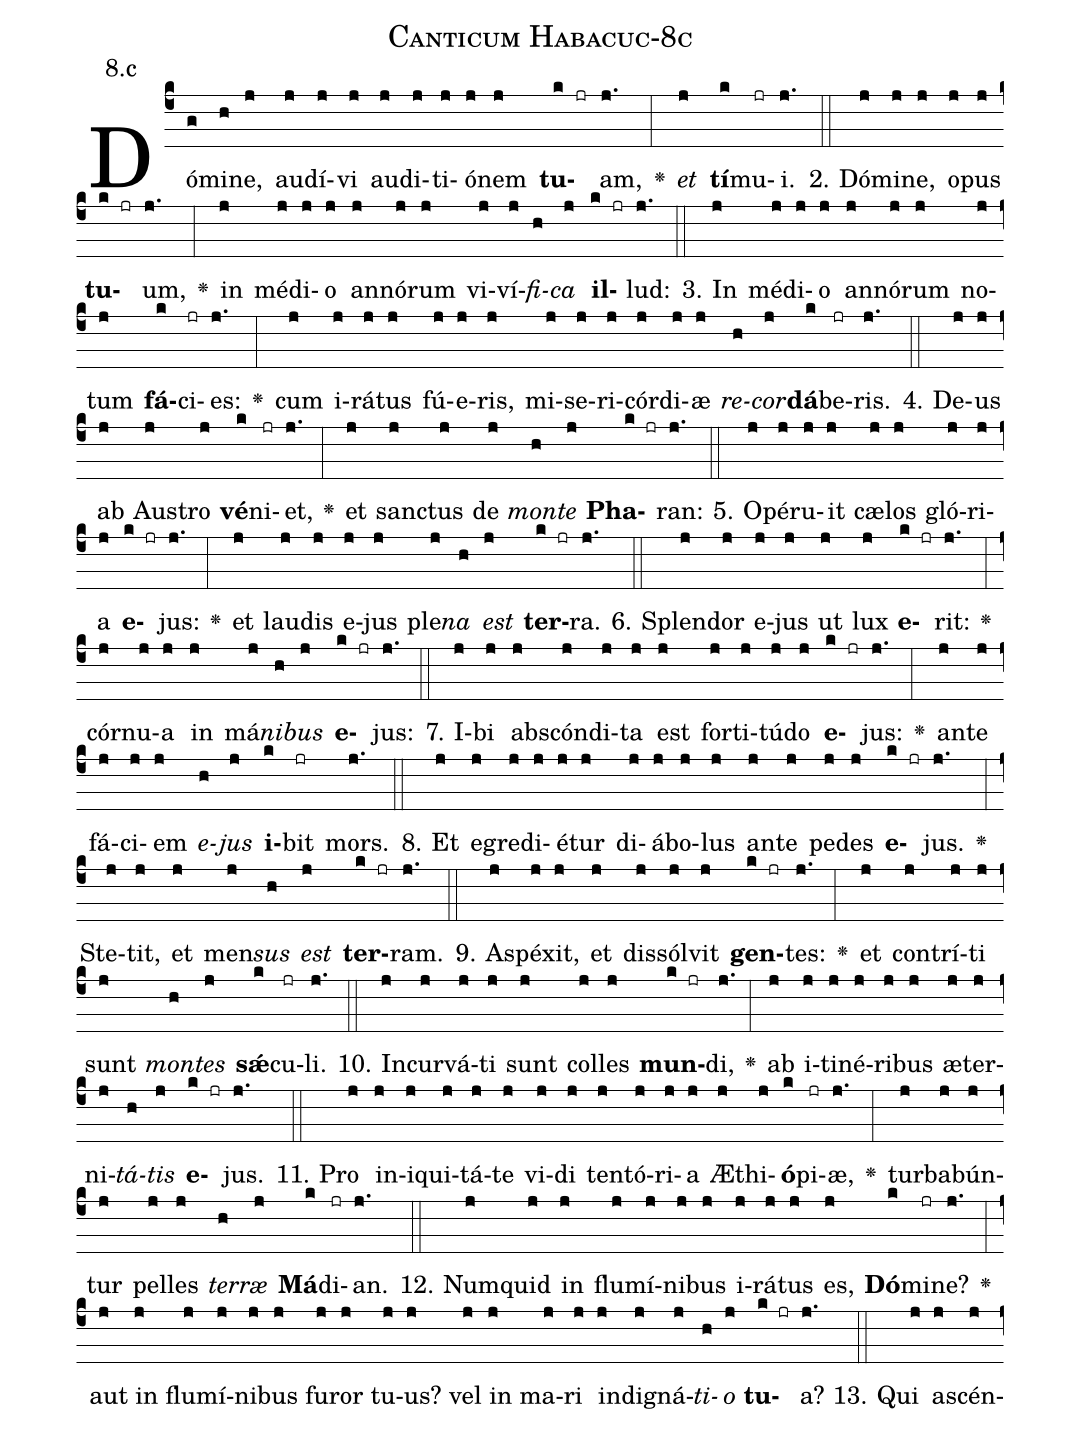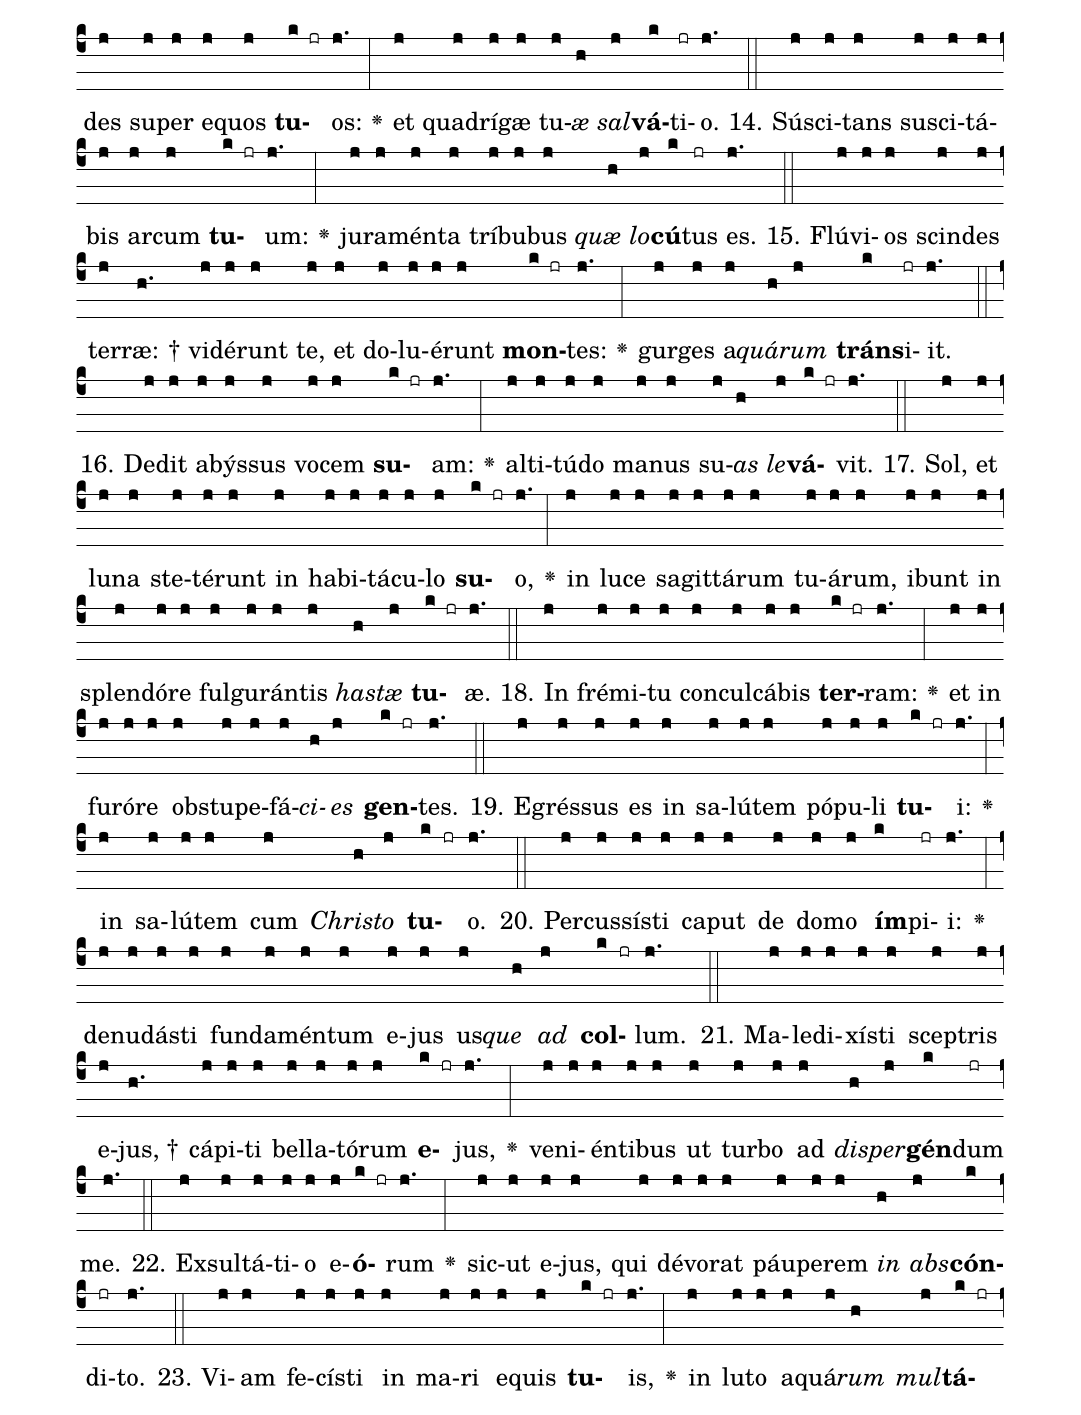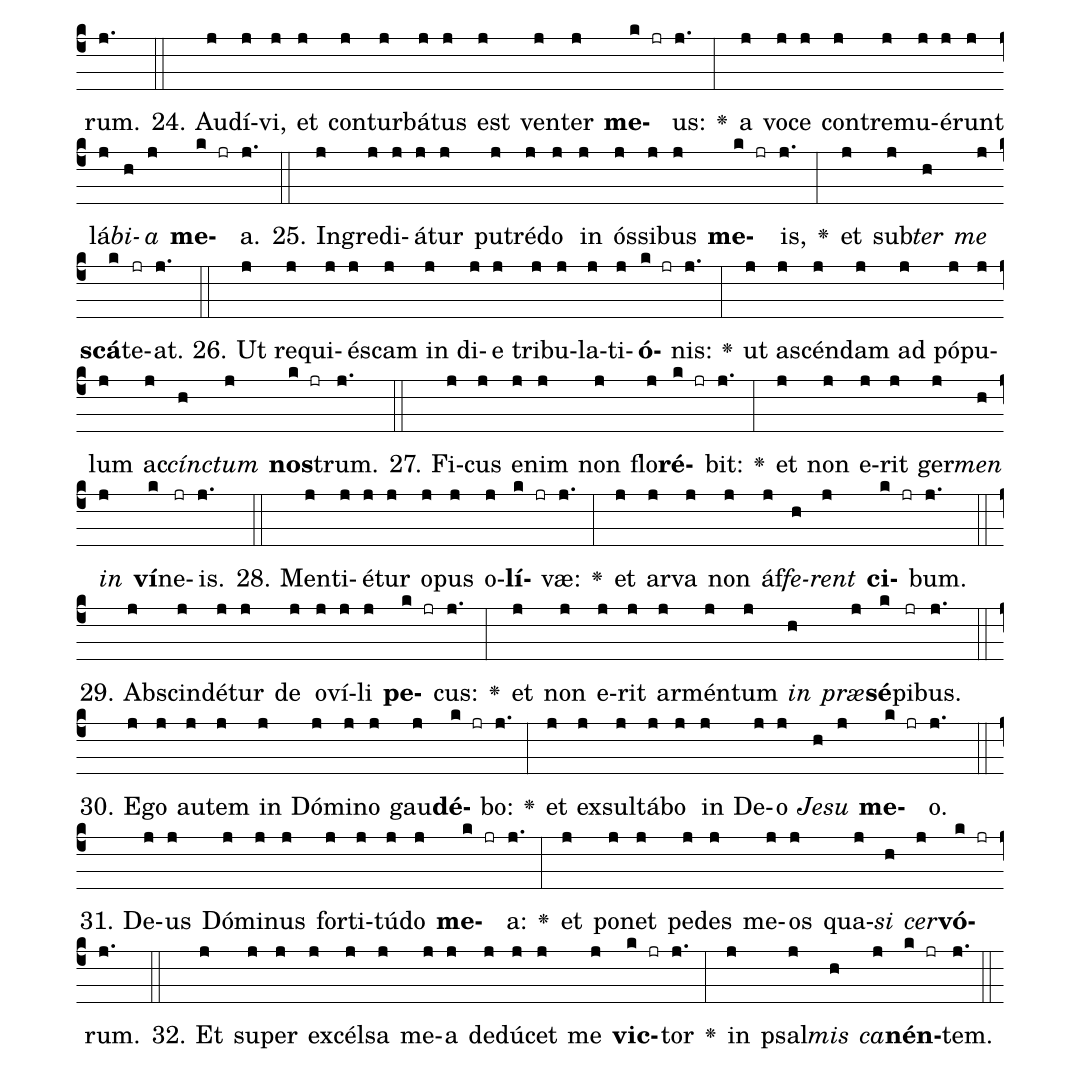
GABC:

name: Canticum Habacuc-8c;
annotation: 8.c;
%%
(c4)Dó(g)mi(h)ne,(j) au(j)dí(j)vi(j) au(j)di(j)ti(j)ó(j)nem(j) <b>tu</b>(k jr)am,(j.) <v>\greheightstar</v>(:) <i>et</i>(j) <b>tí</b>(k)mu(jr)i.(j.) (::)
2. Dó(j)mi(j)ne,(j) o(j)pus(j) <b>tu</b>(k jr)um,(j.) <v>\greheightstar</v>(:) in(j) mé(j)di(j)o(j) an(j)nó(j)rum(j) vi(j)ví(j)<i>fi</i>(h)<i>ca</i>(j) <b>il</b>(k jr)lud:(j.) (::)
3. In(j) mé(j)di(j)o(j) an(j)nó(j)rum(j) no(j)tum(j) <b>fá</b>(k)ci(jr)es:(j.) <v>\greheightstar</v>(:) cum(j) i(j)rá(j)tus(j) fú(j)e(j)ris,(j) mi(j)se(j)ri(j)cór(j)di(j)æ(j) <i>re</i>(h)<i>cor</i>(j)<b>dá</b>(k)be(jr)ris.(j.) (::)
4. De(j)us(j) ab(j) Aus(j)tro(j) <b>vé</b>(k)ni(jr)et,(j.) <v>\greheightstar</v>(:) et(j) sanc(j)tus(j) de(j) <i>mon</i>(h)<i>te</i>(j) <b>Pha</b>(k jr)ran:(j.) (::)
5. O(j)pé(j)ru(j)it(j) cæ(j)los(j) gló(j)ri(j)a(j) <b>e</b>(k jr)jus:(j.) <v>\greheightstar</v>(:) et(j) lau(j)dis(j) e(j)jus(j) ple(j)<i>na</i>(h) <i>est</i>(j) <b>ter</b>(k jr)ra.(j.) (::)
6. Splen(j)dor(j) e(j)jus(j) ut(j) lux(j) <b>e</b>(k jr)rit:(j.) <v>\greheightstar</v>(:) cór(j)nu(j)a(j) in(j) má(j)<i>ni</i>(h)<i>bus</i>(j) <b>e</b>(k jr)jus:(j.) (::)
7. I(j)bi(j) abs(j)cón(j)di(j)ta(j) est(j) for(j)ti(j)tú(j)do(j) <b>e</b>(k jr)jus:(j.) <v>\greheightstar</v>(:) an(j)te(j) fá(j)ci(j)em(j) <i>e</i>(h)<i>jus</i>(j) <b>i</b>(k)bit(jr) mors.(j.) (::)
8. Et(j) e(j)gre(j)di(j)é(j)tur(j) di(j)á(j)bo(j)lus(j) an(j)te(j) pe(j)des(j) <b>e</b>(k jr)jus.(j.) <v>\greheightstar</v>(:) Ste(j)tit,(j) et(j) men(j)<i>sus</i>(h) <i>est</i>(j) <b>ter</b>(k jr)ram.(j.) (::)
9. A(j)spé(j)xit,(j) et(j) dis(j)sól(j)vit(j) <b>gen</b>(k jr)tes:(j.) <v>\greheightstar</v>(:) et(j) con(j)trí(j)ti(j) sunt(j) <i>mon</i>(h)<i>tes</i>(j) <b>sǽ</b>(k)cu(jr)li.(j.) (::)
10. In(j)cur(j)vá(j)ti(j) sunt(j) col(j)les(j) <b>mun</b>(k jr)di,(j.) <v>\greheightstar</v>(:) ab(j) i(j)ti(j)né(j)ri(j)bus(j) æ(j)ter(j)ni(j)<i>tá</i>(h)<i>tis</i>(j) <b>e</b>(k jr)jus.(j.) (::)
11. Pro(j) in(j)i(j)qui(j)tá(j)te(j) vi(j)di(j) ten(j)tó(j)ri(j)a(j) Æ(j)thi(j)<b>ó</b>(k)pi(jr)æ,(j.) <v>\greheightstar</v>(:) tur(j)ba(j)bún(j)tur(j) pel(j)les(j) <i>ter</i>(h)<i>ræ</i>(j) <b>Má</b>(k)di(jr)an.(j.) (::)
12. Num(j)quid(j) in(j) flu(j)mí(j)ni(j)bus(j) i(j)rá(j)tus(j) es,(j) <b>Dó</b>(k)mi(jr)ne?(j.) <v>\greheightstar</v>(:) aut(j) in(j) flu(j)mí(j)ni(j)bus(j) fu(j)ror(j) tu(j)us?(j) vel(j) in(j) ma(j)ri(j) in(j)di(j)gná(j)<i>ti</i>(h)<i>o</i>(j) <b>tu</b>(k jr)a?(j.) (::)
13. Qui(j) a(j)scén(j)des(j) su(j)per(j) e(j)quos(j) <b>tu</b>(k jr)os:(j.) <v>\greheightstar</v>(:) et(j) qua(j)drí(j)gæ(j) tu(j)<i>æ</i>(h) <i>sal</i>(j)<b>vá</b>(k)ti(jr)o.(j.) (::)
14. Sú(j)sci(j)tans(j) su(j)sci(j)tá(j)bis(j) ar(j)cum(j) <b>tu</b>(k jr)um:(j.) <v>\greheightstar</v>(:) ju(j)ra(j)mén(j)ta(j) trí(j)bu(j)bus(j) <i>quæ</i>(h) <i>lo</i>(j)<b>cú</b>(k)tus(jr) es.(j.) (::)
15. Flú(j)vi(j)os(j) scin(j)des(j) ter(j)ræ: †(h.) vi(j)dé(j)runt(j) te,(j) et(j) do(j)lu(j)é(j)runt(j) <b>mon</b>(k jr)tes:(j.) <v>\greheightstar</v>(:) gur(j)ges(j) a(j)<i>quá</i>(h)<i>rum</i>(j) <b>tráns</b>(k)i(jr)it.(j.) (::)
16. De(j)dit(j) a(j)býs(j)sus(j) vo(j)cem(j) <b>su</b>(k jr)am:(j.) <v>\greheightstar</v>(:) al(j)ti(j)tú(j)do(j) ma(j)nus(j) su(j)<i>as</i>(h) <i>le</i>(j)<b>vá</b>(k jr)vit.(j.) (::)
17. Sol,(j) et(j) lu(j)na(j) ste(j)té(j)runt(j) in(j) ha(j)bi(j)tá(j)cu(j)lo(j) <b>su</b>(k jr)o,(j.) <v>\greheightstar</v>(:) in(j) lu(j)ce(j) sa(j)git(j)tá(j)rum(j) tu(j)á(j)rum,(j) i(j)bunt(j) in(j) splen(j)dó(j)re(j) ful(j)gu(j)rán(j)tis(j) <i>has</i>(h)<i>tæ</i>(j) <b>tu</b>(k jr)æ.(j.) (::)
18. In(j) fré(j)mi(j)tu(j) con(j)cul(j)cá(j)bis(j) <b>ter</b>(k jr)ram:(j.) <v>\greheightstar</v>(:) et(j) in(j) fu(j)ró(j)re(j) ob(j)stu(j)pe(j)fá(j)<i>ci</i>(h)<i>es</i>(j) <b>gen</b>(k jr)tes.(j.) (::)
19. E(j)grés(j)sus(j) es(j) in(j) sa(j)lú(j)tem(j) pó(j)pu(j)li(j) <b>tu</b>(k jr)i:(j.) <v>\greheightstar</v>(:) in(j) sa(j)lú(j)tem(j) cum(j) <i>Chris</i>(h)<i>to</i>(j) <b>tu</b>(k jr)o.(j.) (::)
20. Per(j)cus(j)sís(j)ti(j) ca(j)put(j) de(j) do(j)mo(j) <b>ím</b>(k)pi(jr)i:(j.) <v>\greheightstar</v>(:) de(j)nu(j)dás(j)ti(j) fun(j)da(j)mén(j)tum(j) e(j)jus(j) us(j)<i>que</i>(h) <i>ad</i>(j) <b>col</b>(k jr)lum.(j.) (::)
21. Ma(j)le(j)di(j)xís(j)ti(j) scep(j)tris(j) e(j)jus, †(h.) cá(j)pi(j)ti(j) bel(j)la(j)tó(j)rum(j) <b>e</b>(k jr)jus,(j.) <v>\greheightstar</v>(:) ve(j)ni(j)én(j)ti(j)bus(j) ut(j) tur(j)bo(j) ad(j) <i>di</i>(h)<i>sper</i>(j)<b>gén</b>(k)dum(jr) me.(j.) (::)
22. Ex(j)sul(j)tá(j)ti(j)o(j) e(j)<b>ó</b>(k jr)rum(j.) <v>\greheightstar</v>(:) sic(j)ut(j) e(j)jus,(j) qui(j) dé(j)vo(j)rat(j) páu(j)pe(j)rem(j) <i>in</i>(h) <i>abs</i>(j)<b>cón</b>(k)di(jr)to.(j.) (::)
23. Vi(j)am(j) fe(j)cís(j)ti(j) in(j) ma(j)ri(j) e(j)quis(j) <b>tu</b>(k jr)is,(j.) <v>\greheightstar</v>(:) in(j) lu(j)to(j) a(j)quá(j)<i>rum</i>(h) <i>mul</i>(j)<b>tá</b>(k jr)rum.(j.) (::)
24. Au(j)dí(j)vi,(j) et(j) con(j)tur(j)bá(j)tus(j) est(j) ven(j)ter(j) <b>me</b>(k jr)us:(j.) <v>\greheightstar</v>(:) a(j) vo(j)ce(j) con(j)tre(j)mu(j)é(j)runt(j) lá(j)<i>bi</i>(h)<i>a</i>(j) <b>me</b>(k jr)a.(j.) (::)
25. In(j)gre(j)di(j)á(j)tur(j) pu(j)tré(j)do(j) in(j) ós(j)si(j)bus(j) <b>me</b>(k jr)is,(j.) <v>\greheightstar</v>(:) et(j) sub(j)<i>ter</i>(h) <i>me</i>(j) <b>scá</b>(k)te(jr)at.(j.) (::)
26. Ut(j) re(j)qui(j)és(j)cam(j) in(j) di(j)e(j) tri(j)bu(j)la(j)ti(j)<b>ó</b>(k jr)nis:(j.) <v>\greheightstar</v>(:) ut(j) a(j)scén(j)dam(j) ad(j) pó(j)pu(j)lum(j) ac(j)<i>cínc</i>(h)<i>tum</i>(j) <b>nos</b>(k jr)trum.(j.) (::)
27. Fi(j)cus(j) e(j)nim(j) non(j) flo(j)<b>ré</b>(k jr)bit:(j.) <v>\greheightstar</v>(:) et(j) non(j) e(j)rit(j) ger(j)<i>men</i>(h) <i>in</i>(j) <b>ví</b>(k)ne(jr)is.(j.) (::)
28. Men(j)ti(j)é(j)tur(j) o(j)pus(j) o(j)<b>lí</b>(k jr)væ:(j.) <v>\greheightstar</v>(:) et(j) ar(j)va(j) non(j) áf(j)<i>fe</i>(h)<i>rent</i>(j) <b>ci</b>(k jr)bum.(j.) (::)
29. Ab(j)scin(j)dé(j)tur(j) de(j) o(j)ví(j)li(j) <b>pe</b>(k jr)cus:(j.) <v>\greheightstar</v>(:) et(j) non(j) e(j)rit(j) ar(j)mén(j)tum(j) <i>in</i>(h) <i>præ</i>(j)<b>sé</b>(k)pi(jr)bus.(j.) (::)
30. E(j)go(j) au(j)tem(j) in(j) Dó(j)mi(j)no(j) gau(j)<b>dé</b>(k jr)bo:(j.) <v>\greheightstar</v>(:) et(j) ex(j)sul(j)tá(j)bo(j) in(j) De(j)o(j) <i>Je</i>(h)<i>su</i>(j) <b>me</b>(k jr)o.(j.) (::)
31. De(j)us(j) Dó(j)mi(j)nus(j) for(j)ti(j)tú(j)do(j) <b>me</b>(k jr)a:(j.) <v>\greheightstar</v>(:) et(j) po(j)net(j) pe(j)des(j) me(j)os(j) qua(j)<i>si</i>(h) <i>cer</i>(j)<b>vó</b>(k jr)rum.(j.) (::)
32. Et(j) su(j)per(j) ex(j)cél(j)sa(j) me(j)a(j) de(j)dú(j)cet(j) me(j) <b>vic</b>(k jr)tor(j.) <v>\greheightstar</v>(:) in(j) psal(j)<i>mis</i>(h) <i>ca</i>(j)<b>nén</b>(k jr)tem.(j.) (::)
